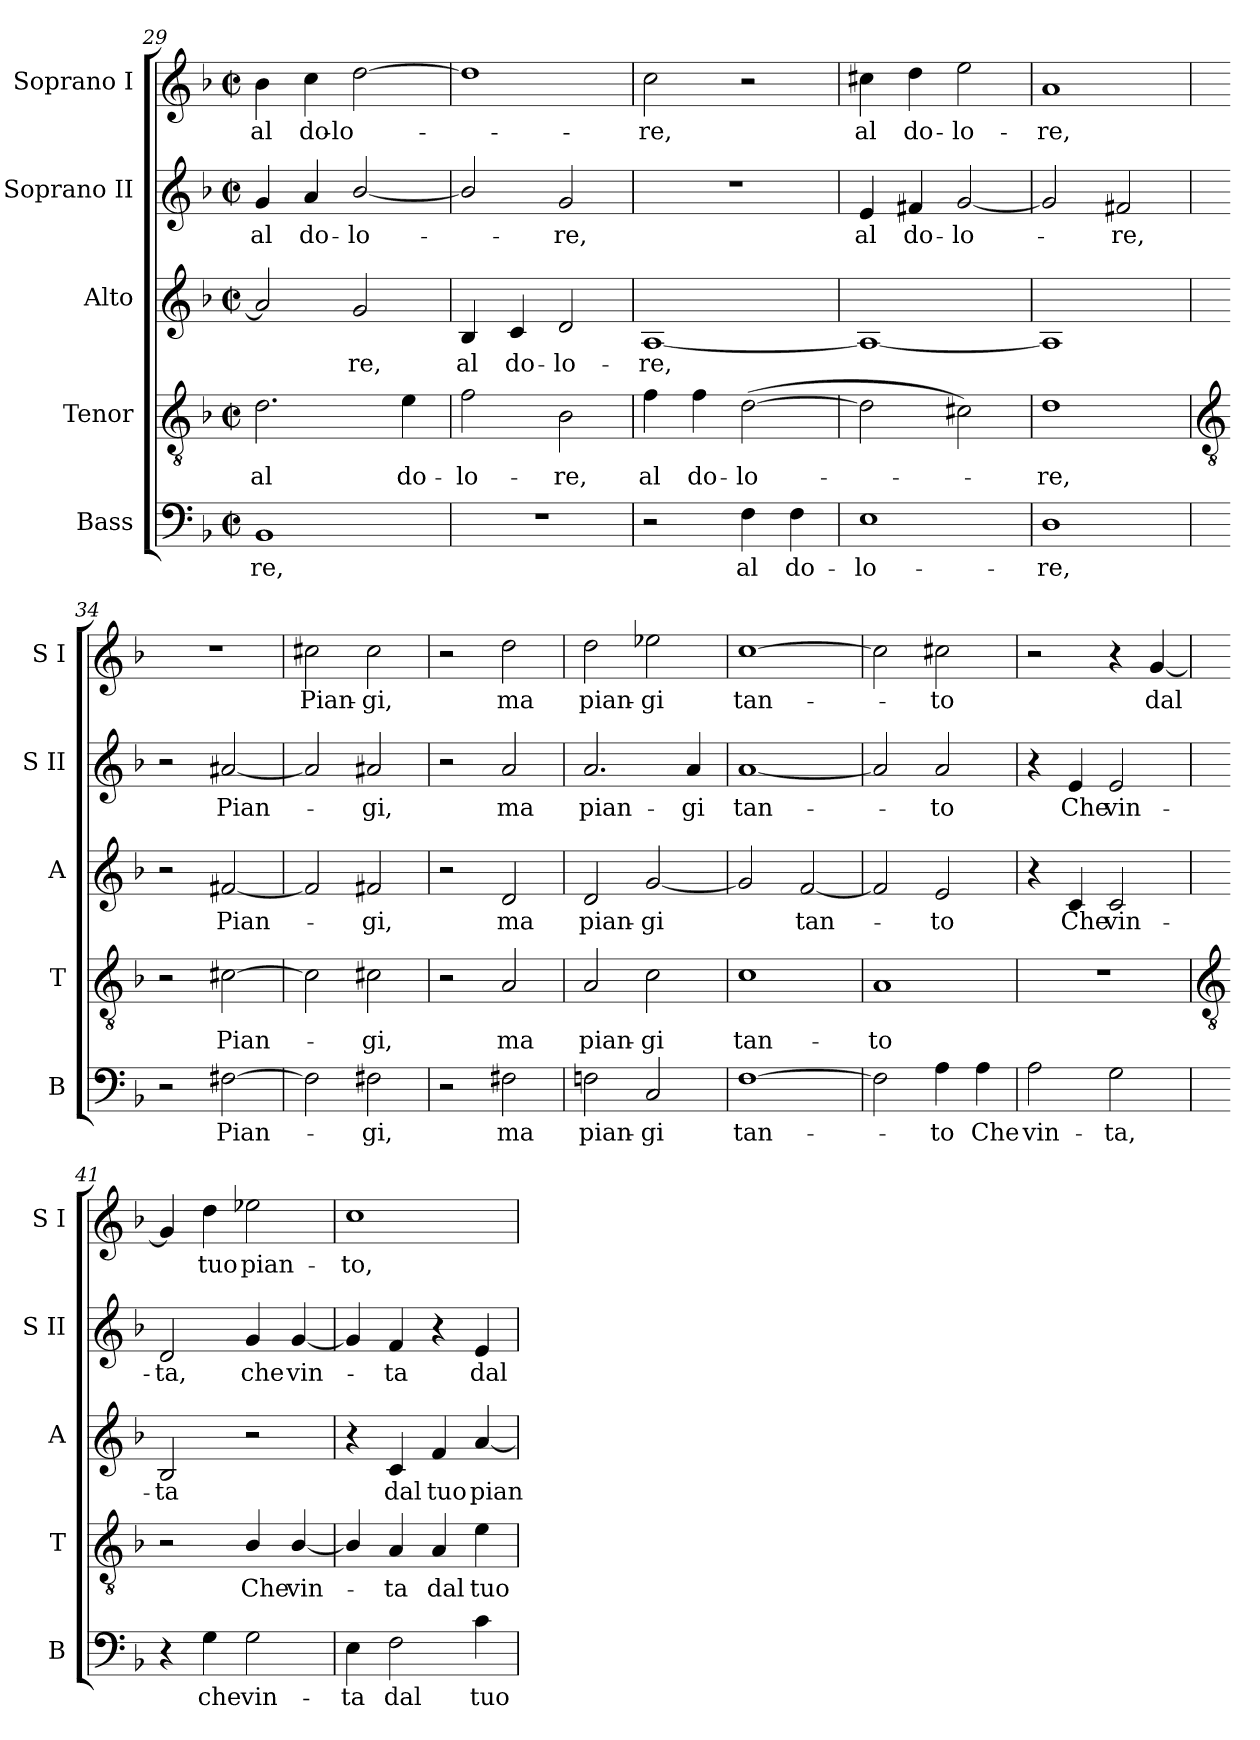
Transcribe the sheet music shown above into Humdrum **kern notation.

**kern	**text	**kern	**text	**kern	**text	**kern	**text	**kern	**text
*part5	*part5	*part4	*part4	*part3	*part3	*part2	*part2	*part1	*part1
*staff5	*staff5	*staff4	*staff4	*staff3	*staff3	*staff2	*staff2	*staff1	*staff1
*I"Bass	*	*I"Tenor	*	*I"Alto	*	*I"Soprano II	*	*I"Soprano I	*
*I'B	*	*I'T	*	*I'A	*	*I'S II	*	*I'S I	*
*clefF4	*	*clefGv2	*	*clefG2	*	*clefG2	*	*clefG2	*
*k[b-]	*	*k[b-]	*	*k[b-]	*	*k[b-]	*	*k[b-]	*
*F:	*	*F:	*	*F:	*	*F:	*	*F:	*
*M2/2	*	*M2/2	*	*M2/2	*	*M2/2	*	*M2/2	*
*met(c|)	*	*met(c|)	*	*met(c|)	*	*met(c|)	*	*met(c|)	*
=29	=29	=29	=29	=29	=29	=29	=29	=29	=29
!	!LO:LY:b	!	!LO:LY:b	!	!	!	!LO:LY:b	!	!LO:LY:b
1BB-	-re,	2.d	al	2a]	.	4g	al	4b-	al
!	!	!	!	!	!	!	!LO:LY:b	!	!LO:LY:b
.	.	.	.	.	.	4a	do-	4cc	do-
!	!	!	!	!	!LO:LY:b	!	!LO:LY:b	!	!LO:LY:b
.	.	.	.	2g	re,	[2b-/	-lo-	[2dd	-lo-
!	!	!	!LO:LY:b	!	!	!	!	!	!
.	.	4e	do-	.	.	.	.	.	.
=30	=30	=30	=30	=30	=30	=30	=30	=30	=30
!	!	!	!LO:LY:b	!	!LO:LY:b	!	!	!	!
1r	.	2f	-lo-	4B-	al	2b-/]	.	1dd]	.
!	!	!	!	!	!LO:LY:b	!	!	!	!
.	.	.	.	4c	do-	.	.	.	.
!	!	!	!LO:LY:b	!	!LO:LY:b	!	!LO:LY:b	!	!
.	.	2B-	-re,	2d	-lo-	2g	re,	.	.
=31	=31	=31	=31	=31	=31	=31	=31	=31	=31
!	!	!	!LO:LY:b	!	!LO:LY:b	!	!	!	!LO:LY:b
2r	.	4f	al	[1A	-re,	1r	.	2cc	re,
!	!	!	!LO:LY:b	!	!	!	!	!	!
.	.	4f	do-	.	.	.	.	.	.
!	!LO:LY:b	!	!LO:LY:b	!	!	!	!	!	!
4F	al	(>[2d	-lo-	.	.	.	.	2r	.
!	!LO:LY:b	!	!	!	!	!	!	!	!
4F	do-	.	.	.	.	.	.	.	.
=32	=32	=32	=32	=32	=32	=32	=32	=32	=32
!	!LO:LY:b	!	!	!	!	!	!LO:LY:b	!	!LO:LY:b
1E	-lo-	2d]	.	1A_	.	4e	al	4cc#X	al
!	!	!	!	!	!	!	!LO:LY:b	!	!LO:LY:b
.	.	.	.	.	.	4f#X	do-	4dd	do-
!	!	!	!	!	!	!	!LO:LY:b	!	!LO:LY:b
.	.	2c#X)	.	.	.	[2g	-lo-	2ee	-lo-
=33	=33	=33	=33	=33	=33	=33	=33	=33	=33
!	!LO:LY:b	!	!LO:LY:b	!	!	!	!	!	!LO:LY:b
1D	-re,	1d	re,	1A]	.	2g]	.	1a	-re,
!	!	!	!	!	!	!	!LO:LY:b	!	!
.	.	.	.	.	.	2f#X	re,	.	.
!!LO:LB:g=z
=34	=34	=34	=34	=34	=34	=34	=34	=34	=34
*	*	*clefGv2	*	*	*	*	*	*	*
2r	.	2r	.	2r	.	2r	.	1r	.
!	!LO:LY:b	!	!LO:LY:b	!	!LO:LY:b	!	!LO:LY:b	!	!
[2F#X	Pian-	[2c#X	Pian-	[2f#X	Pian-	[2a#X	Pian-	.	.
=35	=35	=35	=35	=35	=35	=35	=35	=35	=35
!	!	!	!	!	!	!	!	!	!LO:LY:b
2F#]	.	2c#]	.	2f#]	.	2a#]	.	2cc#X	Pian-
!	!LO:LY:b	!	!LO:LY:b	!	!LO:LY:b	!	!LO:LY:b	!	!LO:LY:b
2F#	gi,	2c#	gi,	2f#	gi,	2a#	gi,	2cc#	-gi,
=36	=36	=36	=36	=36	=36	=36	=36	=36	=36
2r	.	2r	.	2r	.	2r	.	2r	.
!	!LO:LY:b	!	!LO:LY:b	!	!LO:LY:b	!	!LO:LY:b	!	!LO:LY:b
2F#X	ma	2A	ma	2d	ma	2a	ma	2dd	ma
=37	=37	=37	=37	=37	=37	=37	=37	=37	=37
!	!LO:LY:b	!	!LO:LY:b	!	!LO:LY:b	!	!LO:LY:b	!	!LO:LY:b
2Fn	pian-	2A	pian-	2d	pian-	2.a	pian-	2dd	pian-
!	!LO:LY:b	!	!LO:LY:b	!	!LO:LY:b	!	!	!	!LO:LY:b
2C	-gi	2c	-gi	[2g	-gi	.	.	2ee-X	-gi
!	!	!	!	!	!	!	!LO:LY:b	!	!
.	.	.	.	.	.	4a	-gi	.	.
=38	=38	=38	=38	=38	=38	=38	=38	=38	=38
!	!LO:LY:b	!	!LO:LY:b	!	!	!	!LO:LY:b	!	!LO:LY:b
[1F	tan-	1c	tan-	2g]	.	[1a	tan-	[1cc	tan-
!	!	!	!	!	!LO:LY:b	!	!	!	!
.	.	.	.	[2f	tan-	.	.	.	.
=39	=39	=39	=39	=39	=39	=39	=39	=39	=39
!	!	!	!LO:LY:b	!	!	!	!	!	!
2F]	.	1A	-to	2f]	.	2a]	.	2cc]	.
!	!LO:LY:b	!	!	!	!LO:LY:b	!	!LO:LY:b	!	!LO:LY:b
4A	to	.	.	2e	to	2a	to	2cc#X	to
!	!LO:LY:b	!	!	!	!	!	!	!	!
4A	Che	.	.	.	.	.	.	.	.
=40	=40	=40	=40	=40	=40	=40	=40	=40	=40
!	!LO:LY:b	!	!	!	!	!	!	!	!
2A	vin-	1r	.	4r	.	4r	.	2r	.
!	!	!	!	!	!LO:LY:b	!	!LO:LY:b	!	!
.	.	.	.	4c	Che	4e	Che	.	.
!	!LO:LY:b	!	!	!	!LO:LY:b	!	!LO:LY:b	!	!
2G	-ta,	.	.	2c	vin-	2e	vin-	4r	.
!	!	!	!	!	!	!	!	!	!LO:LY:b
.	.	.	.	.	.	.	.	[4g	dal
!!LO:LB:g=z
=41	=41	=41	=41	=41	=41	=41	=41	=41	=41
*	*	*clefGv2	*	*	*	*	*	*	*
!	!	!	!	!	!LO:LY:b	!	!LO:LY:b	!	!
4r	.	2r	.	2B-	-ta	2d	-ta,	4g]	.
!	!LO:LY:b	!	!	!	!	!	!	!	!LO:LY:b
4G	che	.	.	.	.	.	.	4dd	tuo
!	!LO:LY:b	!	!LO:LY:b	!	!	!	!LO:LY:b	!	!LO:LY:b
2G	vin-	4B-/	Che	2r	.	4g	che	2ee-X	pian-
!	!	!	!LO:LY:b	!	!	!	!LO:LY:b	!	!
.	.	[4B-/	vin-	.	.	[4g	vin-	.	.
=42	=42	=42	=42	=42	=42	=42	=42	=42	=42
!	!LO:LY:b	!	!	!	!	!	!	!	!LO:LY:b
4E	-ta	4B-/]	.	4r	.	4g]	.	1cc	-to,
!	!LO:LY:b	!	!LO:LY:b	!	!LO:LY:b	!	!LO:LY:b	!	!
2F	dal	4A	ta	4c	dal	4f	ta	.	.
!	!	!	!LO:LY:b	!	!LO:LY:b	!	!	!	!
.	.	4A	dal	4f	tuo	4r	.	.	.
!	!LO:LY:b	!	!LO:LY:b	!	!LO:LY:b	!	!LO:LY:b	!	!
4c	tuo	4e	tuo	[4a	pian-	4e	dal	.	.
=	=	=	=	=	=	=	=	=	=
*-	*-	*-	*-	*-	*-	*-	*-	*-	*-
